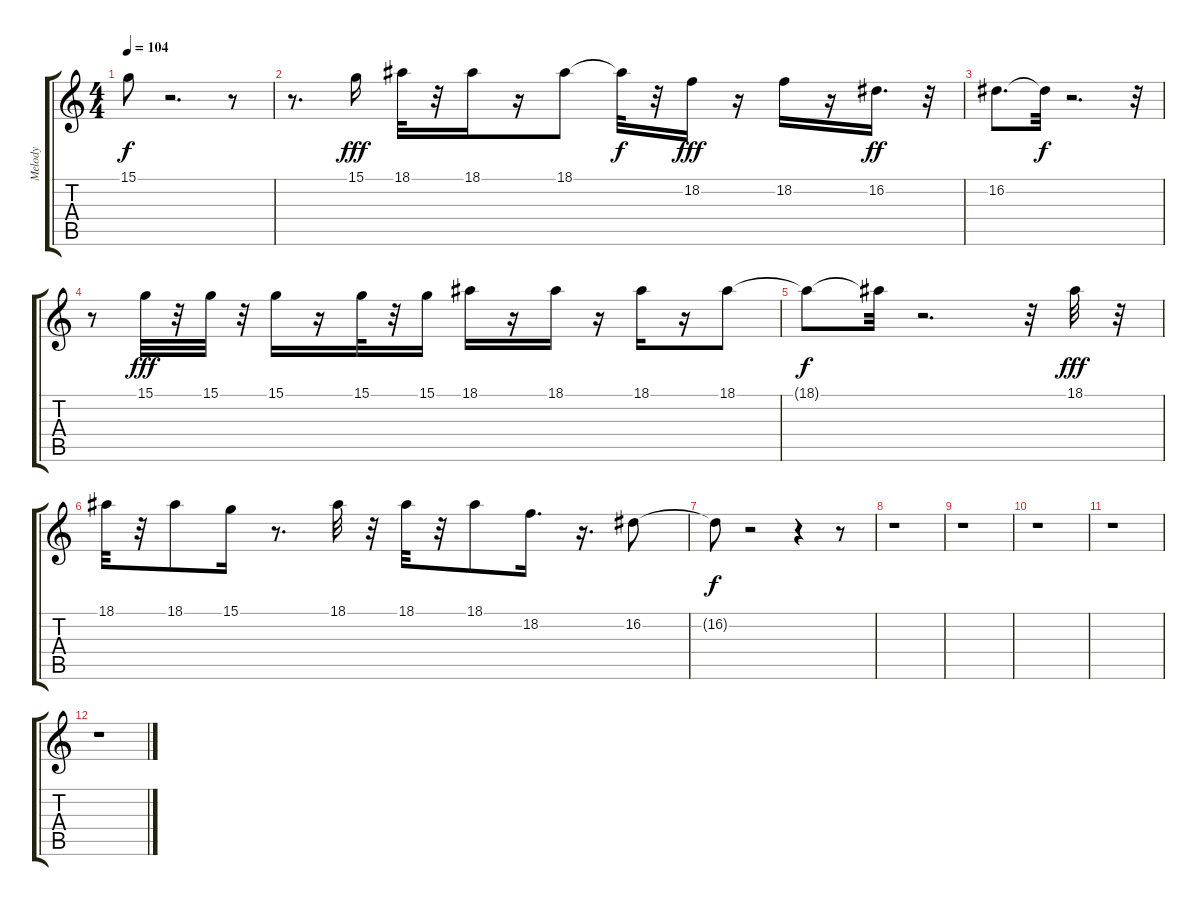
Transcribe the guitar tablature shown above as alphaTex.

\track ("Melody              " "Melody    ") {instrument synthbrass1}
\staff {score tabs}
\tuning (E4 B3 G3 D3 A2 E2) {hide}
\ts (4 4)
\tempo 104
\clef g2
\ks c
15.1{t}.8{dy f} r.2{d} r.8 |
r.8{d} 15.1.16{dy fff} 18.1.32 r.32 18.1.16 r.16 18.1.8 18.1{t}.32{dy f} r.32 18.2.16{dy fff} r.16 18.2.16 r.16 16.2.16{d dy ff} r.32 |
16.2.8{d} 16.2{t}.32{dy f} r.2{d} r.32 |
r.8 15.1.32{dy fff} r.32 15.1.32 r.32 15.1.16 r.16 15.1.32 r.32 15.1.16 18.1.16 r.16 18.1.16 r.16 18.1.16 r.16 18.1.8 |
18.1{t}.8{dy f} 18.1{t}.32 r.2{d} r.32 18.1.32{dy fff} r.32 |
18.1.32 r.32 18.1.8 15.1.16 r.8{d} 18.1.32 r.32 18.1.32 r.32 18.1.8 18.2.16{d} r.16{d} 16.2.8 |
16.2{t}.8{dy f} r.2 r.4 r.8 |
r.1 |
r.1 |
r.1 |
r.1 |
r.1
